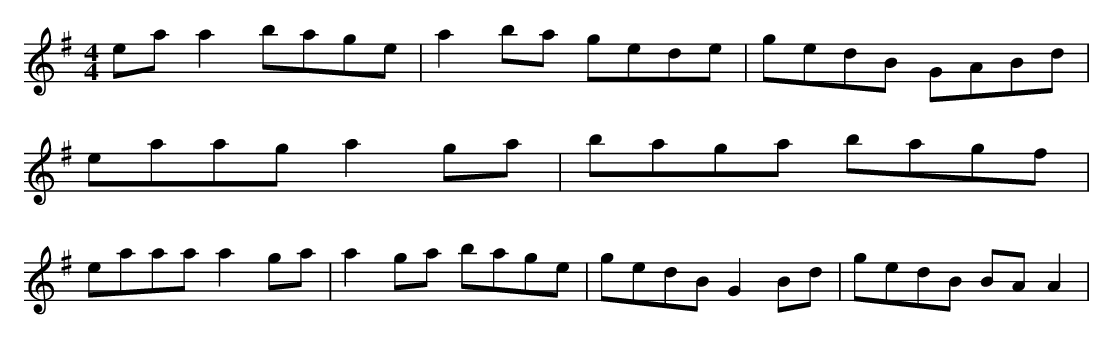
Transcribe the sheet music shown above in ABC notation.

X:1
M:4/4
K:G
ea a2 bage|a2 ba gede|gedB GABd|
eaag a2 ga|baga bagf|
eaaa a2 ga|a2 ga bage|gedB G2 Bd|gedB BA A2|
